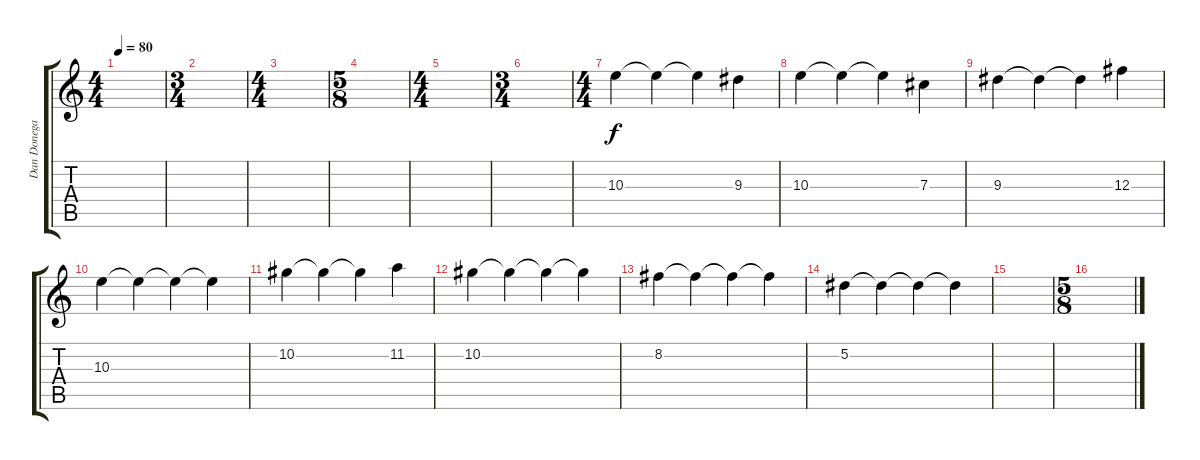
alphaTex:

\track ("Dan Donegan (Guitar 3)" "Dan Donega") {instrument distortionguitar}
\staff {score tabs}
\tuning (Eb4 Bb3 Gb3 Db3 Ab2 Db2) {hide}
\ts (4 4)
\tempo 80
\clef g2
\ks c
|
\ts (3 4)
|
\ts (4 4)
|
\ts (5 8)
|
\ts (4 4)
|
\ts (3 4)
|
\ts (4 4)
10.3.4 10.3{t}.4 10.3{t}.4 9.3.4 |
10.3.4 10.3{t}.4 10.3{t}.4 7.3.4 |
9.3.4 9.3{t}.4 9.3{t}.4 12.3.4 |
10.3.4 10.3{t}.4 10.3{t}.4 10.3{t}.4 |
10.2.4 10.2{t}.4 10.2{t}.4 11.2.4 |
10.2.4 10.2{t}.4 10.2{t}.4 10.2{t}.4 |
8.2.4 8.2{t}.4 8.2{t}.4 8.2{t}.4 |
5.2.4 5.2{t}.4 5.2{t}.4 5.2{t}.4 |
|
\ts (5 8)
